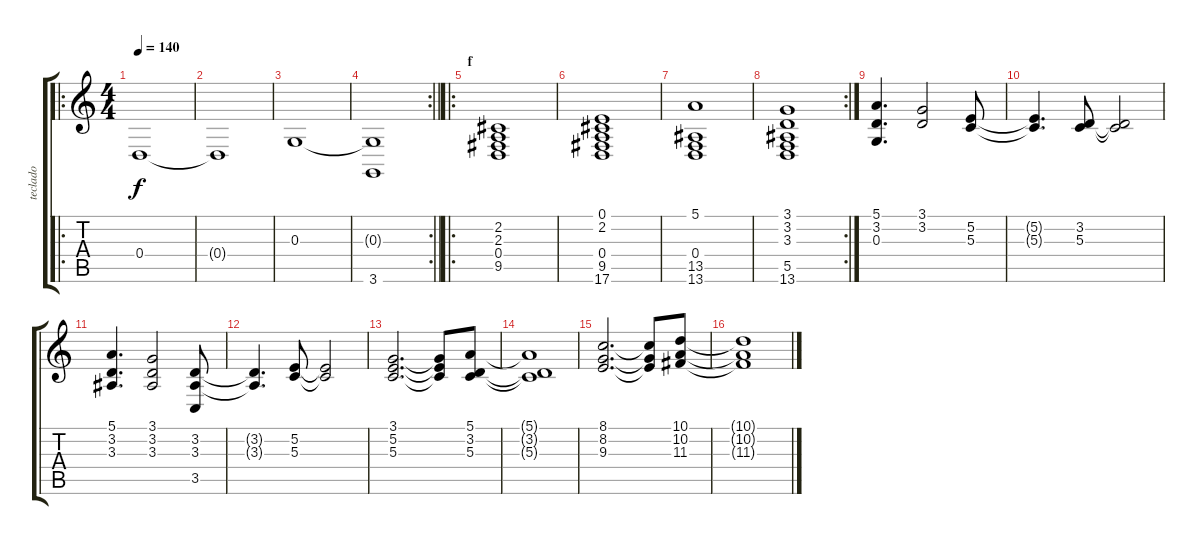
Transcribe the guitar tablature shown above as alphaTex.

\track ("teclado" "teclado") {instrument lead2sawtooth}
\staff {score tabs}
\tuning (E4 B3 G3 D3 A2 E2) {hide}
\ro
\ts (4 4)
\tempo 140
\clef g2
\ks c
0.4.1{dy f} |
0.4{t}.1 |
0.3.1 |
\rc 2
\barLineRight lightlight
(0.3{t} 3.6).1 |
\ro
\section ("" "f")
(2.2 2.3 0.4 9.5).1 |
(0.1 2.2 0.4 9.5 17.6).1 |
(5.1 0.4 13.5 13.6).1 |
\rc 2
(3.1 3.2 3.3 5.5 13.6).1 |
(5.1 3.2 0.3).4{d} (3.1 3.2).2 (5.2 5.3).8 |
(5.2{t} 5.3{t}).4{d} (3.2 5.3).8 (3.2{t} 5.3{t}).2 |
(5.1 3.2 3.3).4{d} (3.1 3.2 3.3).2 (3.2 3.3 3.5).8 |
(3.2{t} 3.3{t}).4{d} (5.2 5.3).8 (5.2{t} 5.3{t}).2 |
(3.1 5.2 5.3).2{d} (3.1{t} 5.2{t} 5.3{t}).8 (5.1 3.2 5.3).8 |
(5.1{t} 3.2{t} 5.3{t}).1 |
(8.1 8.2 9.3).2{d} (8.1{t} 8.2{t} 9.3{t}).8 (10.1 10.2 11.3).8 |
(10.1{t} 10.2{t} 11.3{t}).1
